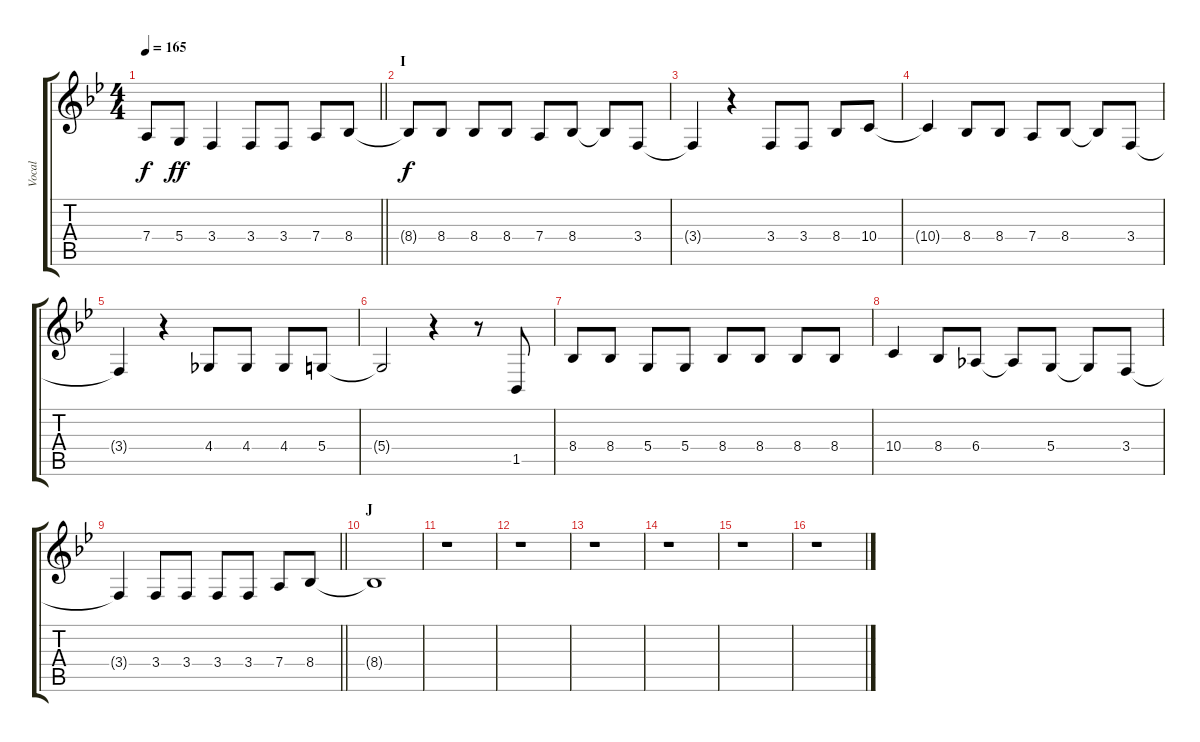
\track ("Vocal" "Vocal") {instrument violin}
\staff {score tabs}
\tuning (E4 B3 G3 D3 A2 E2) {hide}
\ts (4 4)
\tempo 165
\clef g2
\barLineRight lightlight
\ks bb
7.4{t}.8{dy f} 5.4.8{dy ff} 3.4.4 3.4.8 3.4.8 7.4.8 8.4.8 |
\section ("" "I")
8.4{t}.8{dy f} 8.4.8 8.4.8 8.4.8 7.4.8 8.4.8 8.4{t}.8 3.4.8 |
3.4{t}.4 r.4 3.4.8 3.4.8 8.4.8 10.4.8 |
10.4{t}.4 8.4.8 8.4.8 7.4.8 8.4.8 8.4{t}.8 3.4.8 |
3.4{t}.4 r.4 4.4.8 4.4.8 4.4.8 5.4.8 |
5.4{t}.2 r.4 r.8 1.5.8 |
8.4.8 8.4.8 5.4.8 5.4.8 8.4.8 8.4.8 8.4.8 8.4.8 |
10.4.4 8.4.8 6.4.8 6.4{t}.8 5.4.8 5.4{t}.8 3.4.8 |
\barLineRight lightlight
3.4{t}.4 3.4.8 3.4.8 3.4.8 3.4.8 7.4.8 8.4.8 |
\section ("" "J")
8.4{t}.1 |
r.1 |
r.1 |
r.1 |
r.1 |
r.1 |
r.1
